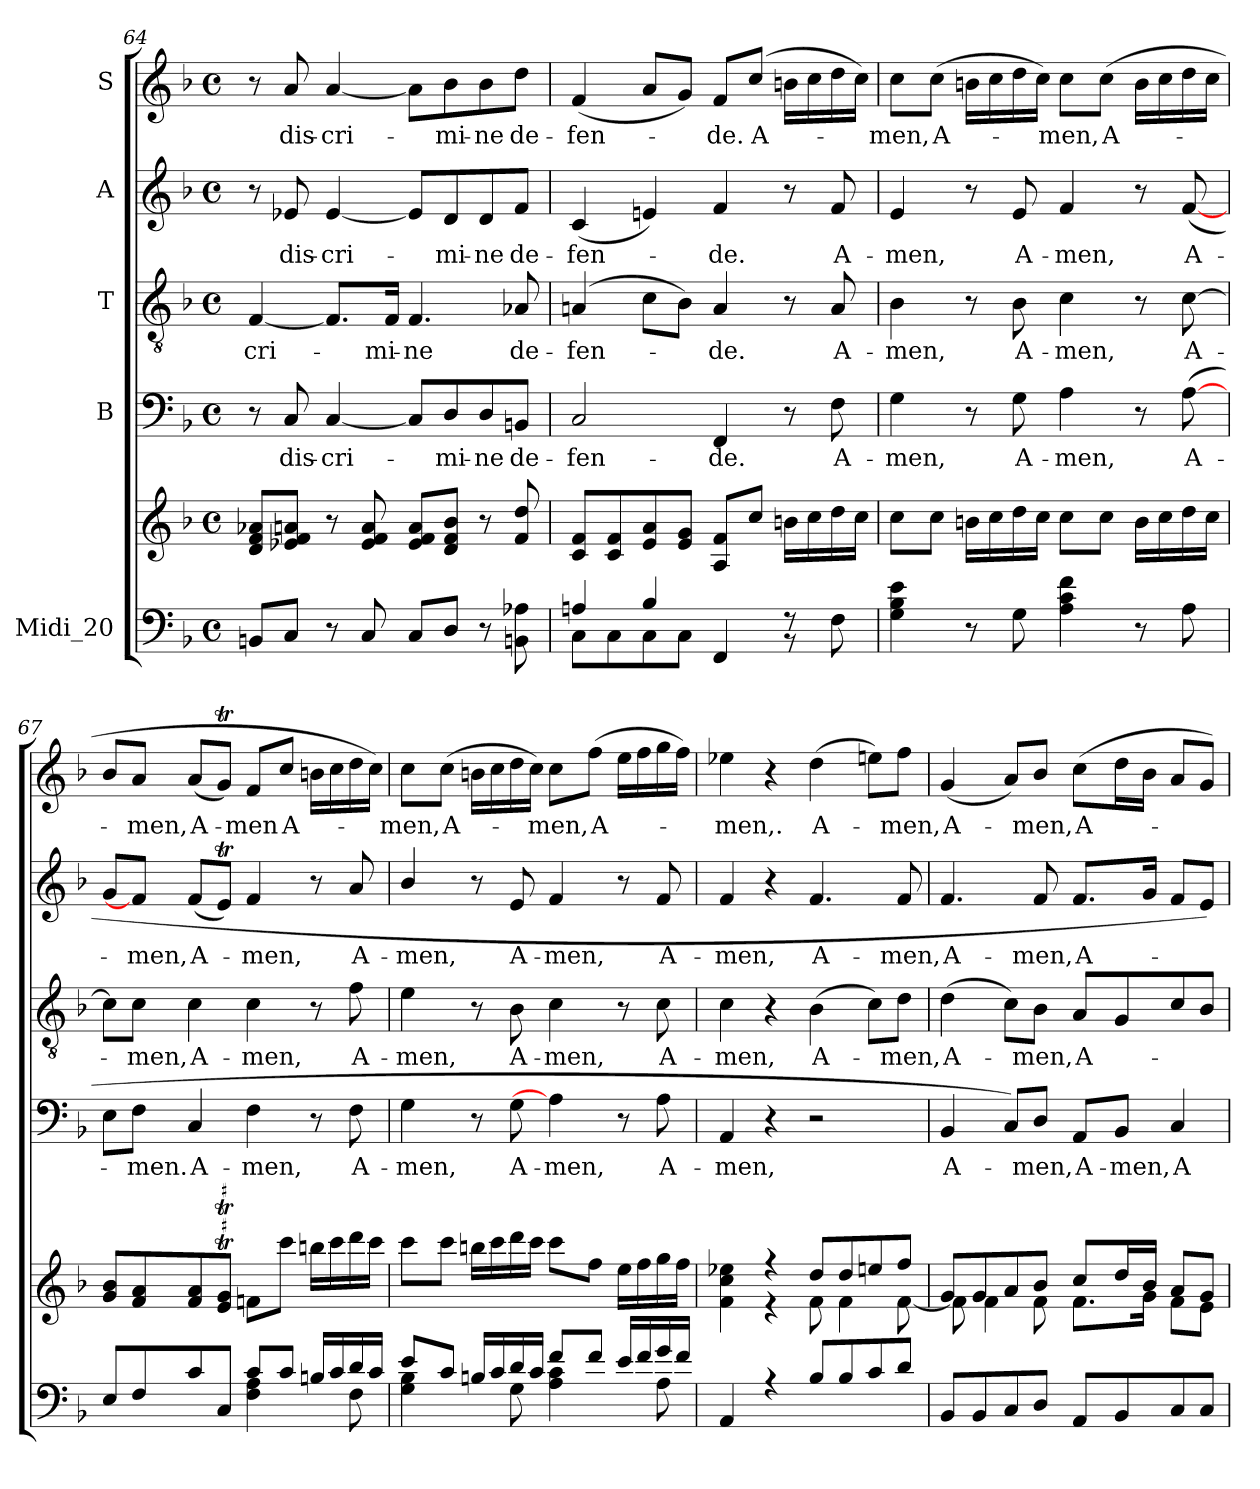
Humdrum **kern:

**kern	**kern	**kern	**text	**kern	**text	**kern	**text	**kern	**text
*part5	*part5	*part4	*part4	*part3	*part3	*part2	*part2	*part1	*part1
*staff6	*staff5	*staff4	*staff4	*staff3	*staff3	*staff2	*staff2	*staff1	*staff1
*I"Midi_20	*	*I"B	*	*I"T	*	*I"A	*	*I"S	*
!!LO:PB:g=z
*clefF4	*clefG2	*clefF4	*	*clefGv2	*	*clefG2	*	*clefG2	*
*k[b-]	*k[b-]	*k[b-]	*	*k[b-]	*	*k[b-]	*	*k[b-]	*
*F:	*F:	*F:	*	*F:	*	*F:	*	*F:	*
*M4/4	*M4/4	*M4/4	*	*M4/4	*	*M4/4	*	*M4/4	*
*met(c)	*met(c)	*met(c)	*	*met(c)	*	*met(c)	*	*met(c)	*
=64	=64	=64	=64	=64	=64	=64	=64	=64	=64
*^	*	*	*	*	*	*	*	*	*
!	!	!	!	!	!	!LO:LY:b	!	!	!	!
8BBn/L	2ryy	8d/ 8f/ 8a-X/L	8r	.	[4F/	-cri-	8r	.	8r	.
!	!	!	!	!LO:LY:b	!	!	!	!LO:LY:b	!	!LO:LY:b
8C/J	.	8e-X/ 8f/ 8an/J	8C/	dis-	.	.	8e-X/	dis-	8a/	dis-
!	!	!	!	!LO:LY:b	!	!	!	!LO:LY:b	!	!LO:LY:b
8r	.	8r	[4C/	-cri-	8.F/L]	.	[4e-/	-cri-	[4a/	-cri-
8C/	.	8e-/ 8f/ 8a/	.	.	.	.	.	.	.	.
!	!	!	!	!	!	!LO:LY:b	!	!	!	!
.	.	.	.	.	16F/Jk	mi-	.	.	.	.
!	!	!	!	!	!	!LO:LY:b	!	!	!	!
8C/L	2ryy	8e-/ 8f/ 8a/L	8C/L]	.	4.F/	-ne	8e-/L]	.	8a\L]	.
!	!	!	!	!LO:LY:b	!	!	!	!LO:LY:b	!	!LO:LY:b
8D/J	.	8d/ 8f/ 8b-i/J	8D/	mi-	.	.	8d/	mi-	8b-\	mi-
!	!	!	!	!LO:LY:b	!	!	!	!LO:LY:b	!	!LO:LY:b
8r	.	8r	8D/	-ne	.	.	8d/	-ne	8b-\	-ne
!	!	!	!	!LO:LY:b	!	!LO:LY:b	!	!LO:LY:b	!	!LO:LY:b
8BBni\ 8A-X\	.	8f/ 8dd/	8BBn/J	de-	8A-X/	de-	8f/J	de-	8dd\J	de-
=65	=65	=65	=65	=65	=65	=65	=65	=65	=65	=65
!	!	!	!	!LO:LY:b	!	!LO:LY:b	!	!LO:LY:b	!	!LO:LY:b
4Ani/	8C\L	8c/ 8f/L	2C/	-fen-	(>4Ani/	-fen-	(<4c/	-fen-	(<4f/	-fen-
.	8C\	8c/ 8f/	.	.	.	.	.	.	.	.
4B-/	8C\	8e/ 8a/	.	.	8c\L	.	4eni/)	.	8a/L	.
.	8C\J	8e/ 8g/J	.	.	8B-\J)	.	.	.	8g/J)	.
!	!	!	!	!LO:LY:b	!	!LO:LY:b	!	!LO:LY:b	!	!LO:LY:b
4FF/	4ryy	8A/ 8f/L	4FF/	-de.	4A/	de.	4f/	de.	8f/L	de.
!	!	!	!	!	!	!	!	!	!	!LO:LY:b
.	.	8cc/J	.	.	.	.	.	.	(>8cc/J	A-
8r	8r	16bn\LL	8r	.	8r	.	8r	.	16bn\LL	.
.	.	16cc\	.	.	.	.	.	.	16cc\	.
!	!	!	!	!LO:LY:b	!	!LO:LY:b	!	!LO:LY:b	!	!
8F\	8ryy	16dd\	8F\	A-	8A/	A-	8f/	A-	16dd\	.
.	.	16cc\JJ	.	.	.	.	.	.	16cc\JJ)	.
=66	=66	=66	=66	=66	=66	=66	=66	=66	=66	=66
!	!	!	!	!LO:LY:b	!	!LO:LY:b	!	!LO:LY:b	!	!LO:LY:b
4G\ 4B-\ 4e\	2ryy	8cc\L	4G\	-men,	4B-\	-men,	4e/	-men,	8cc\L	men,
!	!	!	!	!	!	!	!	!	!	!LO:LY:b
.	.	8cc\J	.	.	.	.	.	.	(>8cc\J	A-
8r	.	16bn\LL	8r	.	8r	.	8r	.	16bn\LL	.
.	.	16cc\	.	.	.	.	.	.	16cc\	.
!	!	!	!	!LO:LY:b	!	!LO:LY:b	!	!LO:LY:b	!	!
8G\	.	16dd\	8G\	A-	8B-\	A-	8e/	A-	16dd\	.
.	.	16cc\JJ	.	.	.	.	.	.	16cc\JJ)	.
!	!	!	!	!LO:LY:b	!	!LO:LY:b	!	!LO:LY:b	!	!LO:LY:b
4A\ 4c\ 4f\	2ryy	8cc\L	4A\	-men,	4c\	-men,	4f/	-men,	8cc\L	men,
!	!	!	!	!	!	!	!	!	!	!LO:LY:b
.	.	8cc\J	.	.	.	.	.	.	(>8cc\J	A-
8r	.	16b\LL	8r	.	8r	.	8r	.	16b\LL	.
.	.	16cc\	.	.	.	.	.	.	16cc\	.
!	!	!	!	!LO:LY:b	!	!LO:LY:b	!	!LO:LY:b	!	!
8A\	.	16dd\	(>[8A\	A-	[8c\	A-	(<[8f/	A-	16dd\	.
.	.	16cc\JJ	.	.	.	.	.	.	16cc\JJ	.
!!LO:LB:g=z
=67	=67	=67	=67	=67	=67	=67	=67	=67	=67	=67
*	*	*^	*	*	*	*	*	*	*	*
8E/L	2ryy	8g/ 8b-i/L	1ryy	8E\L	.	8c\L]	.	8g/L	.	8b-i/L	.
!	!	!	!	!	!LO:LY:b	!	!LO:LY:b	!	!LO:LY:b	!	!LO:LY:b
8F/	.	8f/ 8a/	.	8F\J	men.	8c\J	men,	8f/J]	men,	8a/J	men,
!	!	!	!	!	!LO:LY:b	!	!LO:LY:b	!	!LO:LY:b	!	!LO:LY:b
8c/	.	8f/ 8a/	.	4C/	A-	4c\	A-	(<8f/L	A-	(<8a/L	A-
8C/J	.	8e/T 8g/TJ	.	.	.	.	.	8et/J)	.	8gT/J)	.
!	!	!	!	!	!LO:LY:b	!	!LO:LY:b	!	!LO:LY:b	!	!LO:LY:b
8c/L	4F\ 4A\	8f\L	.	4F\	-men,	4c\	-men,	4f/	men,	8f/L	men
!	!	!	!	!	!	!	!	!	!	!	!LO:LY:b
8c/J	.	8ccc\J	.	.	.	.	.	.	.	8cc/J	A-
16Bn/LL	8ryy	16bbn\LL	.	8r	.	8r	.	8r	.	16bn\LL	.
16c/	.	16ccc\	.	.	.	.	.	.	.	16cc\	.
!	!	!	!	!	!LO:LY:b	!	!LO:LY:b	!	!LO:LY:b	!	!
16d/	8F\	16ddd\	.	8F\	A-	8f\	A-	8a/	A-	16dd\	.
16c/JJ	.	16ccc\JJ	.	.	.	.	.	.	.	16cc\JJ)	.
=68	=68	=68	=68	=68	=68	=68	=68	=68	=68	=68	=68
!	!	!	!	!	!LO:LY:b	!	!LO:LY:b	!	!LO:LY:b	!	!LO:LY:b
8e/L	4G\ 4B-i\	8ccc\L	1ryy	4G\	-men,	4e\	-men,	4b-/	-men,	8cc\L	men,
!	!	!	!	!	!	!	!	!	!	!	!LO:LY:b
8c/J	.	8ccc\J	.	.	.	.	.	.	.	(>8cc\J	A-
16Bn/LL	8ryy	16bbn\LL	.	8r	.	8r	.	8r	.	16bn\LL	.
16c/	.	16ccc\	.	.	.	.	.	.	.	16cc\	.
!	!	!	!	!	!LO:LY:b	!	!LO:LY:b	!	!LO:LY:b	!	!
16d/	8G\	16ddd\	.	8G\	A-	8B-\	A-	8e/	A-	16dd\	.
16c/JJ	.	16ccc\JJ	.	.	.	.	.	.	.	16cc\JJ)	.
!	!	!	!	!	!LO:LY:b	!	!LO:LY:b	!	!LO:LY:b	!	!LO:LY:b
8f/L	4A\ 4c\	8ccc\L	.	4A\]	-men,	4c\	-men,	4f/	-men,	8cc\L	men,
!	!	!	!	!	!	!	!	!	!	!	!LO:LY:b
8f/J	.	8ff\J	.	.	.	.	.	.	.	(>8ff\J	A-
16e/LL	8ryy	16ee\LL	.	8r	.	8r	.	8r	.	16ee\LL	.
16f/	.	16ff\	.	.	.	.	.	.	.	16ff\	.
!	!	!	!	!	!LO:LY:b	!	!LO:LY:b	!	!LO:LY:b	!	!
16g/	8A\	16gg\	.	8A\	A-	8c\	A-	8f/	A-	16gg\	.
16f/JJ	.	16ff\JJ	.	.	.	.	.	.	.	16ff\JJ)	.
=69	=69	=69	=69	=69	=69	=69	=69	=69	=69	=69	=69
!	!	!	!	!	!LO:LY:b	!	!LO:LY:b	!	!LO:LY:b	!	!LO:LY:b
4AA/	1ryy	4f\ 4cc\ 4ee-X\	4ryy	4AA/	-men,	4c\	-men,	4f/	-men,	4ee-X\	men,.
4r	.	4r	4r	4r	.	4r	.	4r	.	4r	.
!	!	!	!	!	!	!	!LO:LY:b	!	!LO:LY:b	!	!LO:LY:b
8B-/L	.	8dd/L	8f\	2r	.	(>4B-\	A-	4.f/	A-	(>4dd\	A-
8B-/	.	8dd/	4f\	.	.	.	.	.	.	.	.
8c/	.	8een/	.	.	.	8c\L)	.	.	.	8een\L)	.
!	!	!	!	!	!	!	!LO:LY:b	!	!LO:LY:b	!	!LO:LY:b
8d/J	.	8ff/J	[8f\	.	.	8d\J	men,	8f/	-men,	8ff\J	men,
*v	*v	*	*	*	*	*	*	*	*	*	*
!!LO:PB:g=z
=70	=70	=70	=70	=70	=70	=70	=70	=70	=70	=70
!	!	!	!	!LO:LY:b	!	!LO:LY:b	!	!LO:LY:b	!	!LO:LY:b
8BB-/L	8g/L	8f\]	4BB-/	A-	(>4d\	A-	4.f/	A-	(<4g/	A-
8BB-/	8g/	4f\	.	.	.	.	.	.	.	.
8C/	8a/	.	8C/L)	.	8c\L)	.	.	.	8a/L)	.
!	!	!	!	!LO:LY:b	!	!LO:LY:b	!	!LO:LY:b	!	!LO:LY:b
8D/J	8b-/J	8f\	8D/J	men,	8B-\J	men,	8f/	-men,	8b-/J	men,
!	!	!	!	!LO:LY:b	!	!LO:LY:b	!	!LO:LY:b	!	!LO:LY:b
8AA/L	8cc/L	8.f\L	8AA/L	A-	8A/L	A-	8.f/L	A-	(<8cc\L	A-
!	!	!	!	!LO:LY:b	!	!	!	!	!	!
8BB-/	16dd/L	.	8BB-/J	-men,	8G/	.	.	.	16dd\L	.
.	16b-/JJ	16g\Jk	.	.	.	.	16g/Jk	.	16b-\JJ	.
!	!	!	!	!LO:LY:b	!	!	!	!	!	!
8C/	8a/L	8f\L	4C/	A-	8c/	.	8f/L	.	8a/L	.
8C/J	8g/J	8e\J	.	.	8B-/J	.	8e/J)	.	8g/J)	.
*	*v	*v	*	*	*	*	*	*	*	*
=	=	=	=	=	=	=	=	=	=
*-	*-	*-	*-	*-	*-	*-	*-	*-	*-
